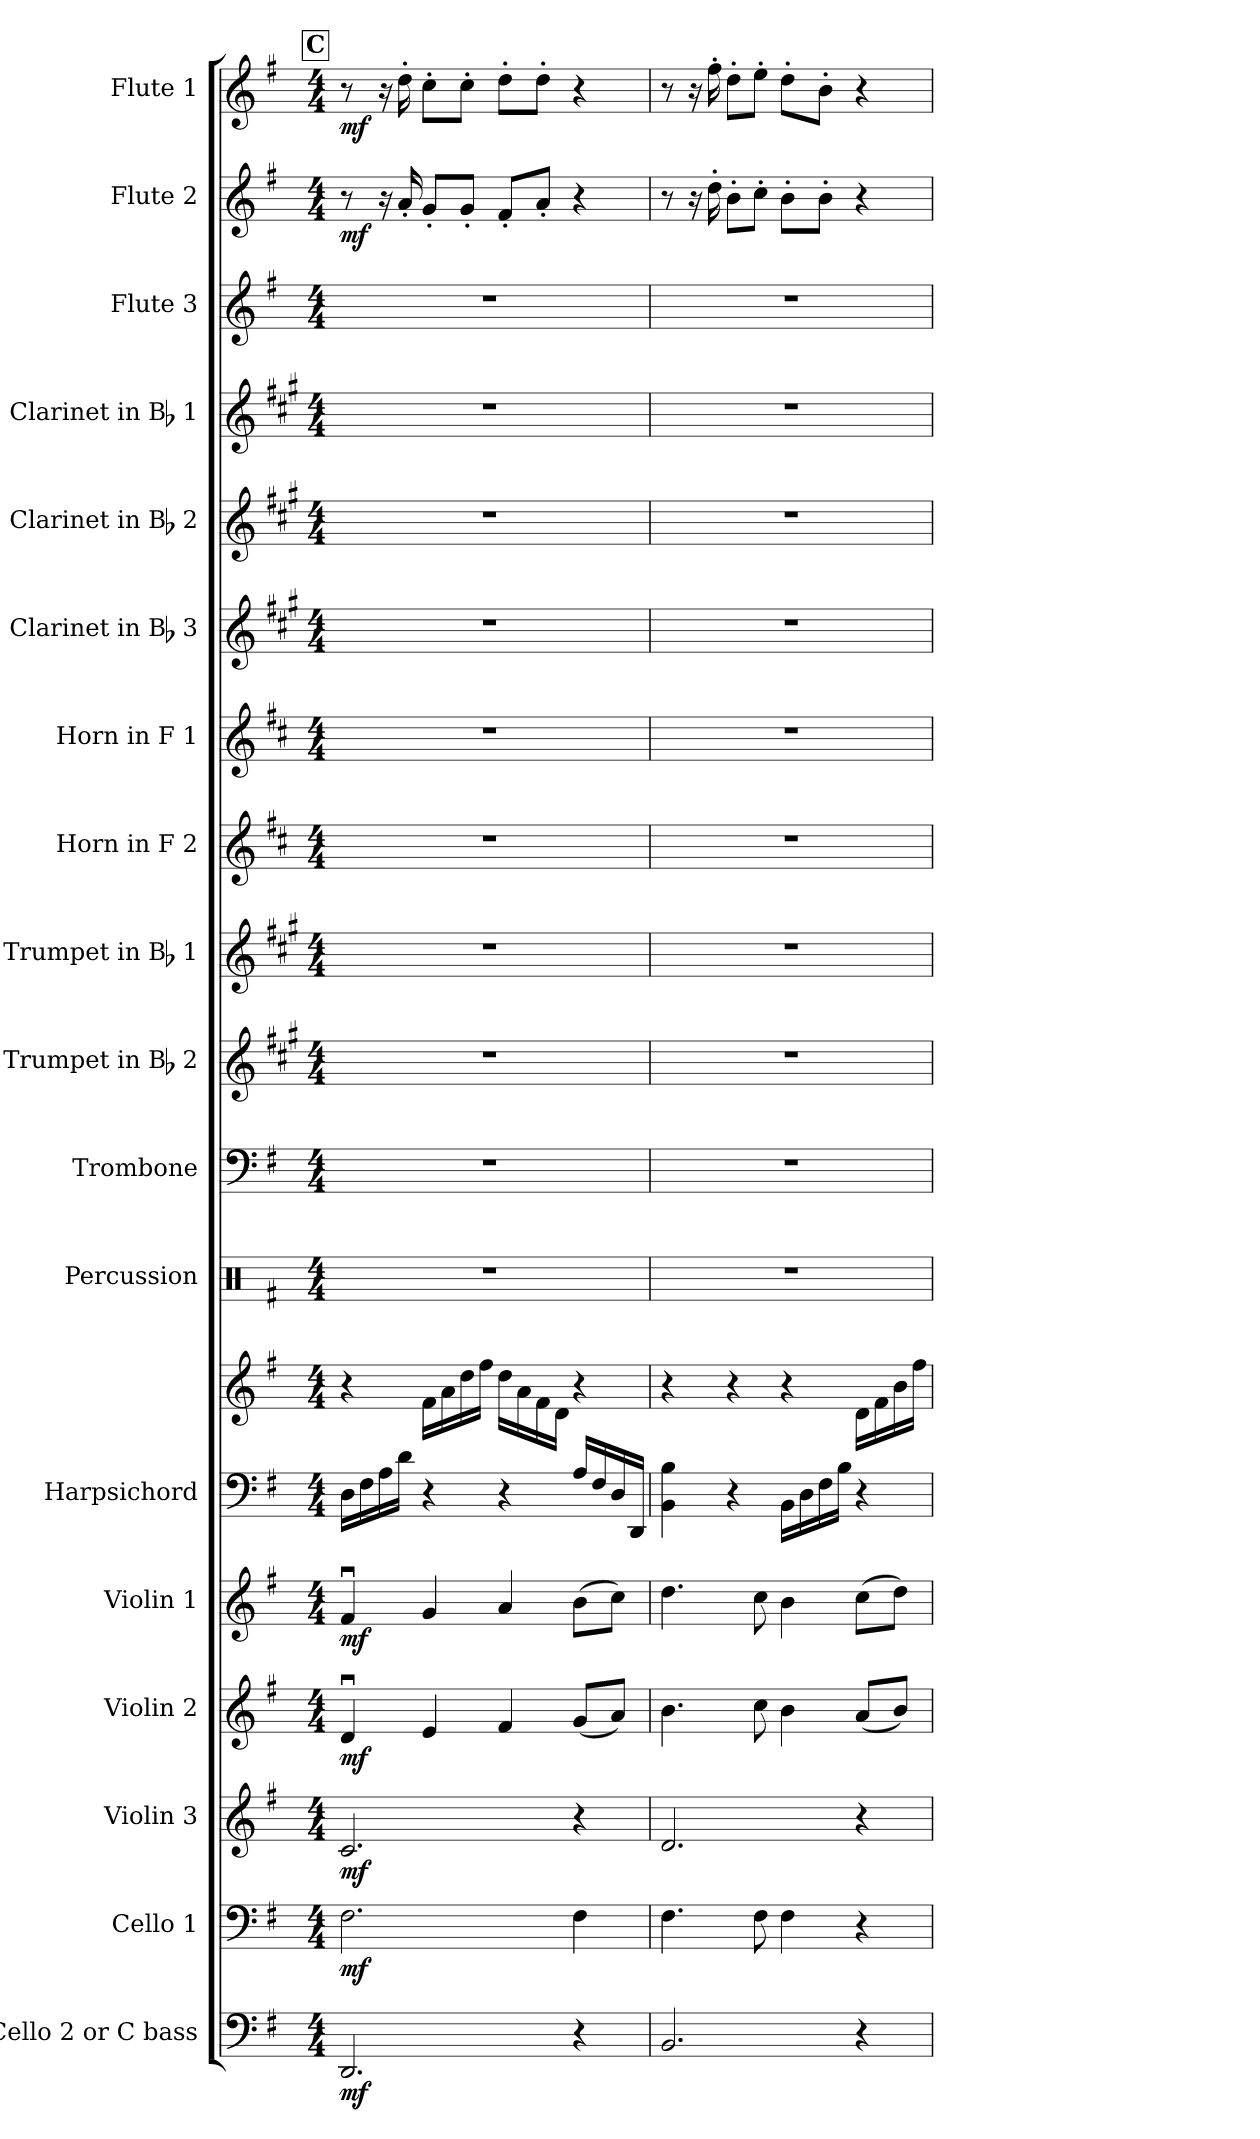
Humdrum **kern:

**kern	**dynam	**kern	**dynam	**kern	**dynam	**kern	**dynam	**kern	**dynam	**kern	**kern	**kern	**kern	**kern	**kern	**kern	**kern	**kern	**kern	**kern	**kern	**kern	**dynam	**kern	**dynam
*part18	*part18	*part17	*part17	*part16	*part16	*part15	*part15	*part14	*part14	*part13	*part13	*part12	*part11	*part10	*part9	*part8	*part7	*part6	*part5	*part4	*part3	*part2	*part2	*part1	*part1
*staff19	*staff19	*staff18	*staff18	*staff17	*staff17	*staff16	*staff16	*staff15	*staff15	*staff14	*staff13	*staff12	*staff11	*staff10	*staff9	*staff8	*staff7	*staff6	*staff5	*staff4	*staff3	*staff2	*staff2	*staff1	*staff1
*I"Cello 2 or C bass	*	*I"Cello 1	*	*I"Violin 3	*	*I"Violin 2	*	*I"Violin 1	*	*I"Harpsichord	*	*I"Percussion	*I"Trombone	*I"Trumpet in Bb 2	*I"Trumpet in Bb 1	*I"Horn in F 2	*I"Horn in F 1	*I"Clarinet in Bb 3	*I"Clarinet in Bb 2	*I"Clarinet in Bb 1	*I"Flute 3	*I"Flute 2	*	*I"Flute 1	*
*	*	*	*	*I'Vln. 3	*	*I'Vln. 2	*	*I'Vln. 1	*	*I'Hpschd.	*	*I'Perc.	*I'Tbn.	*	*	*I'Hn. 2	*I'Hn. 1	*	*	*	*I'Fl. 3	*I'Fl. 2	*	*I'Fl. 1	*
*clefF4	*	*clefF4	*	*clefG2	*	*clefG2	*	*clefG2	*	*clefF4	*clefG2	*clefX	*clefF4	*clefG2	*clefG2	*clefG2	*clefG2	*clefG2	*clefG2	*clefG2	*clefG2	*clefG2	*	*clefG2	*
*	*	*	*	*	*	*	*	*	*	*	*	*	*	*ITrd1c2	*ITrd1c2	*ITrd4c7	*ITrd4c7	*ITrd1c2	*ITrd1c2	*ITrd1c2	*	*	*	*	*
*k[f#]	*	*k[f#]	*	*k[f#]	*	*k[f#]	*	*k[f#]	*	*k[f#]	*k[f#]	*k[f#]	*k[f#]	*k[f#]	*k[f#]	*k[f#]	*k[f#]	*k[f#]	*k[f#]	*k[f#]	*k[f#]	*k[f#]	*	*k[f#]	*
*e:	*	*e:	*	*e:	*	*e:	*	*e:	*	*e:	*e:	*e:	*e:	*e:	*e:	*e:	*e:	*e:	*e:	*e:	*e:	*e:	*	*e:	*
*M4/4	*	*M4/4	*	*M4/4	*	*M4/4	*	*M4/4	*	*M4/4	*M4/4	*M4/4	*M4/4	*M4/4	*M4/4	*M4/4	*M4/4	*M4/4	*M4/4	*M4/4	*M4/4	*M4/4	*	*M4/4	*
!!LO:REH:place=s1:a:B:fs=6.9:t=C
=27	=27	=27	=27	=27	=27	=27	=27	=27	=27	=27	=27	=27	=27	=27	=27	=27	=27	=27	=27	=27	=27	=27	=27	=27	=27
!	!LO:DY:b	!	!LO:DY:b	!	!LO:DY:b	!	!LO:DY:b	!	!LO:DY:b	!	!	!	!	!	!	!	!	!	!	!	!	!	!LO:DY:b	!	!LO:DY:b
2.DD/	mf	2.F#\	mf	2.c/	mf	4du/	mf	4f#u/	mf	16D\LL	4r	1r	1r	1r	1r	1r	1r	1r	1r	1r	1r	8r	mf	8r	mf
.	.	.	.	.	.	.	.	.	.	16F#\	.	.	.	.	.	.	.	.	.	.	.	.	.	.	.
.	.	.	.	.	.	.	.	.	.	16A\	.	.	.	.	.	.	.	.	.	.	.	16r	.	16r	.
.	.	.	.	.	.	.	.	.	.	16d\JJ	.	.	.	.	.	.	.	.	.	.	.	16a'/	.	16dd'\	.
.	.	.	.	.	.	4e/	.	4g/	.	4r	16f#\LL	.	.	.	.	.	.	.	.	.	.	8g'/L	.	8cc'\L	.
.	.	.	.	.	.	.	.	.	.	.	16a\	.	.	.	.	.	.	.	.	.	.	.	.	.	.
.	.	.	.	.	.	.	.	.	.	.	16dd\	.	.	.	.	.	.	.	.	.	.	8g'/J	.	8cc'\J	.
.	.	.	.	.	.	.	.	.	.	.	16ff#\JJ	.	.	.	.	.	.	.	.	.	.	.	.	.	.
.	.	.	.	.	.	4f#/	.	4a/	.	4r	16dd\LL	.	.	.	.	.	.	.	.	.	.	8f#'/L	.	8dd'\L	.
.	.	.	.	.	.	.	.	.	.	.	16a\	.	.	.	.	.	.	.	.	.	.	.	.	.	.
.	.	.	.	.	.	.	.	.	.	.	16f#\	.	.	.	.	.	.	.	.	.	.	8a'/J	.	8dd'\J	.
.	.	.	.	.	.	.	.	.	.	.	16d\JJ	.	.	.	.	.	.	.	.	.	.	.	.	.	.
4r	.	4F#\	.	4r	.	(8g/L	.	(>8b\L	.	16A/LL	4r	.	.	.	.	.	.	.	.	.	.	4r	.	4r	.
.	.	.	.	.	.	.	.	.	.	16F#/	.	.	.	.	.	.	.	.	.	.	.	.	.	.	.
.	.	.	.	.	.	8a/J)	.	8cc\J)	.	16D/	.	.	.	.	.	.	.	.	.	.	.	.	.	.	.
.	.	.	.	.	.	.	.	.	.	16DD/JJ	.	.	.	.	.	.	.	.	.	.	.	.	.	.	.
=28	=28	=28	=28	=28	=28	=28	=28	=28	=28	=28	=28	=28	=28	=28	=28	=28	=28	=28	=28	=28	=28	=28	=28	=28	=28
2.BB/	.	4.F#\	.	2.d/	.	4.b\	.	4.dd\	.	4BB\ 4B\	4r	1r	1r	1r	1r	1r	1r	1r	1r	1r	1r	8r	.	8r	.
.	.	.	.	.	.	.	.	.	.	.	.	.	.	.	.	.	.	.	.	.	.	16r	.	16r	.
.	.	.	.	.	.	.	.	.	.	.	.	.	.	.	.	.	.	.	.	.	.	16dd'\	.	16ff#'\	.
.	.	.	.	.	.	.	.	.	.	4r	4r	.	.	.	.	.	.	.	.	.	.	8b'\L	.	8dd'\L	.
.	.	8F#\	.	.	.	8cc\	.	8cc\	.	.	.	.	.	.	.	.	.	.	.	.	.	8cc'\J	.	8ee'\J	.
.	.	4F#\	.	.	.	4b\	.	4b\	.	16BB\LL	4r	.	.	.	.	.	.	.	.	.	.	8b'\L	.	8dd'\L	.
.	.	.	.	.	.	.	.	.	.	16D\	.	.	.	.	.	.	.	.	.	.	.	.	.	.	.
.	.	.	.	.	.	.	.	.	.	16F#\	.	.	.	.	.	.	.	.	.	.	.	8b'\J	.	8b'\J	.
.	.	.	.	.	.	.	.	.	.	16B\JJ	.	.	.	.	.	.	.	.	.	.	.	.	.	.	.
4r	.	4r	.	4r	.	(8a/L	.	(>8cc\L	.	4r	16d\LL	.	.	.	.	.	.	.	.	.	.	4r	.	4r	.
.	.	.	.	.	.	.	.	.	.	.	16f#\	.	.	.	.	.	.	.	.	.	.	.	.	.	.
.	.	.	.	.	.	8b/J)	.	8dd\J)	.	.	16b\	.	.	.	.	.	.	.	.	.	.	.	.	.	.
.	.	.	.	.	.	.	.	.	.	.	16ff#\JJ	.	.	.	.	.	.	.	.	.	.	.	.	.	.
=	=	=	=	=	=	=	=	=	=	=	=	=	=	=	=	=	=	=	=	=	=	=	=	=	=
*-	*-	*-	*-	*-	*-	*-	*-	*-	*-	*-	*-	*-	*-	*-	*-	*-	*-	*-	*-	*-	*-	*-	*-	*-	*-
